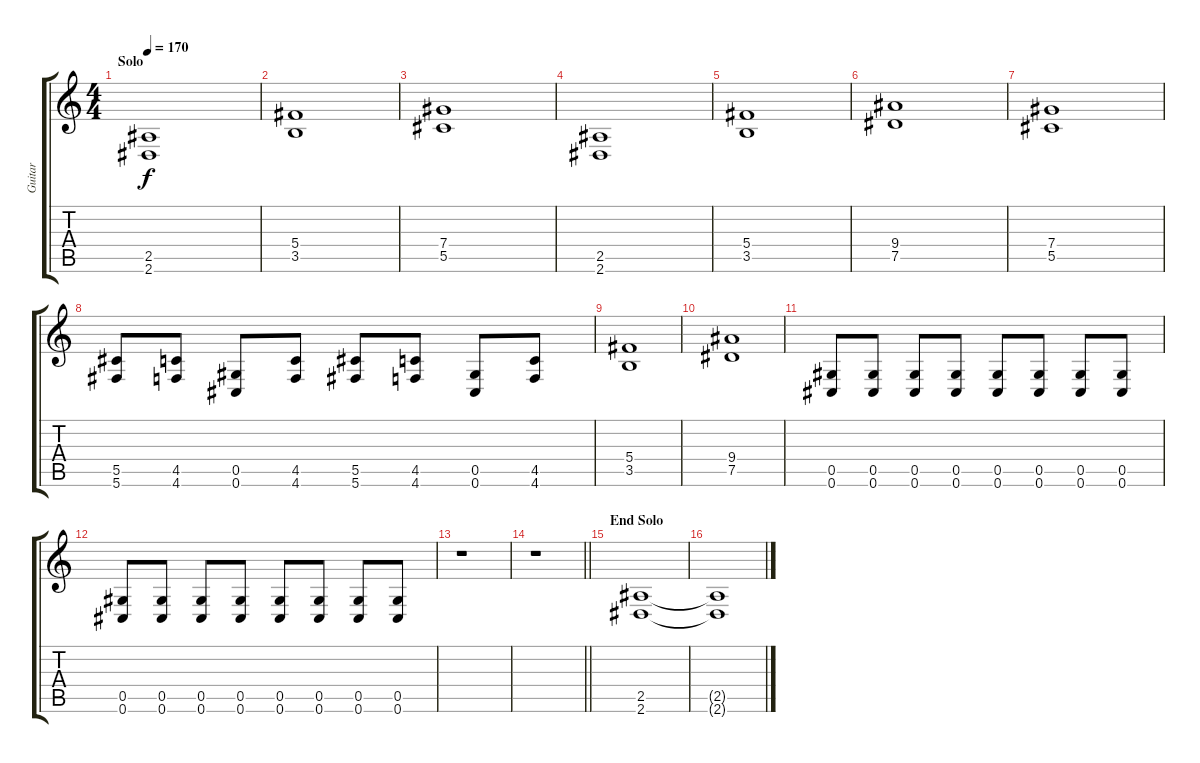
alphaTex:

\track ("Guitar" "Guitar") {instrument distortionguitar}
\staff {score tabs}
\tuning (Eb4 Bb3 Gb3 Db3 Ab2 Db2) {hide}
\ts (4 4)
\section ("" "Solo")
\tempo 170
\clef g2
\ks c
(2.5 2.6).1{dy f} |
(5.4 3.5).1 |
(7.4 5.5).1 |
(2.5 2.6).1 |
(5.4 3.5).1 |
(9.4 7.5).1 |
(7.4 5.5).1 |
(5.5 5.6).8 (4.5 4.6).8 (0.5 0.6).8 (4.5 4.6).8 (5.5 5.6).8 (4.5 4.6).8 (0.5 0.6).8 (4.5 4.6).8 |
(5.4 3.5).1 |
(9.4 7.5).1 |
(0.5 0.6).8 (0.5 0.6).8 (0.5 0.6).8 (0.5 0.6).8 (0.5 0.6).8 (0.5 0.6).8 (0.5 0.6).8 (0.5 0.6).8 |
(0.5 0.6).8 (0.5 0.6).8 (0.5 0.6).8 (0.5 0.6).8 (0.5 0.6).8 (0.5 0.6).8 (0.5 0.6).8 (0.5 0.6).8 |
r.1 |
\barLineRight lightlight
r.1 |
\section ("" "End Solo")
(2.5 2.6).1 |
(2.5{t} 2.6{t}).1
